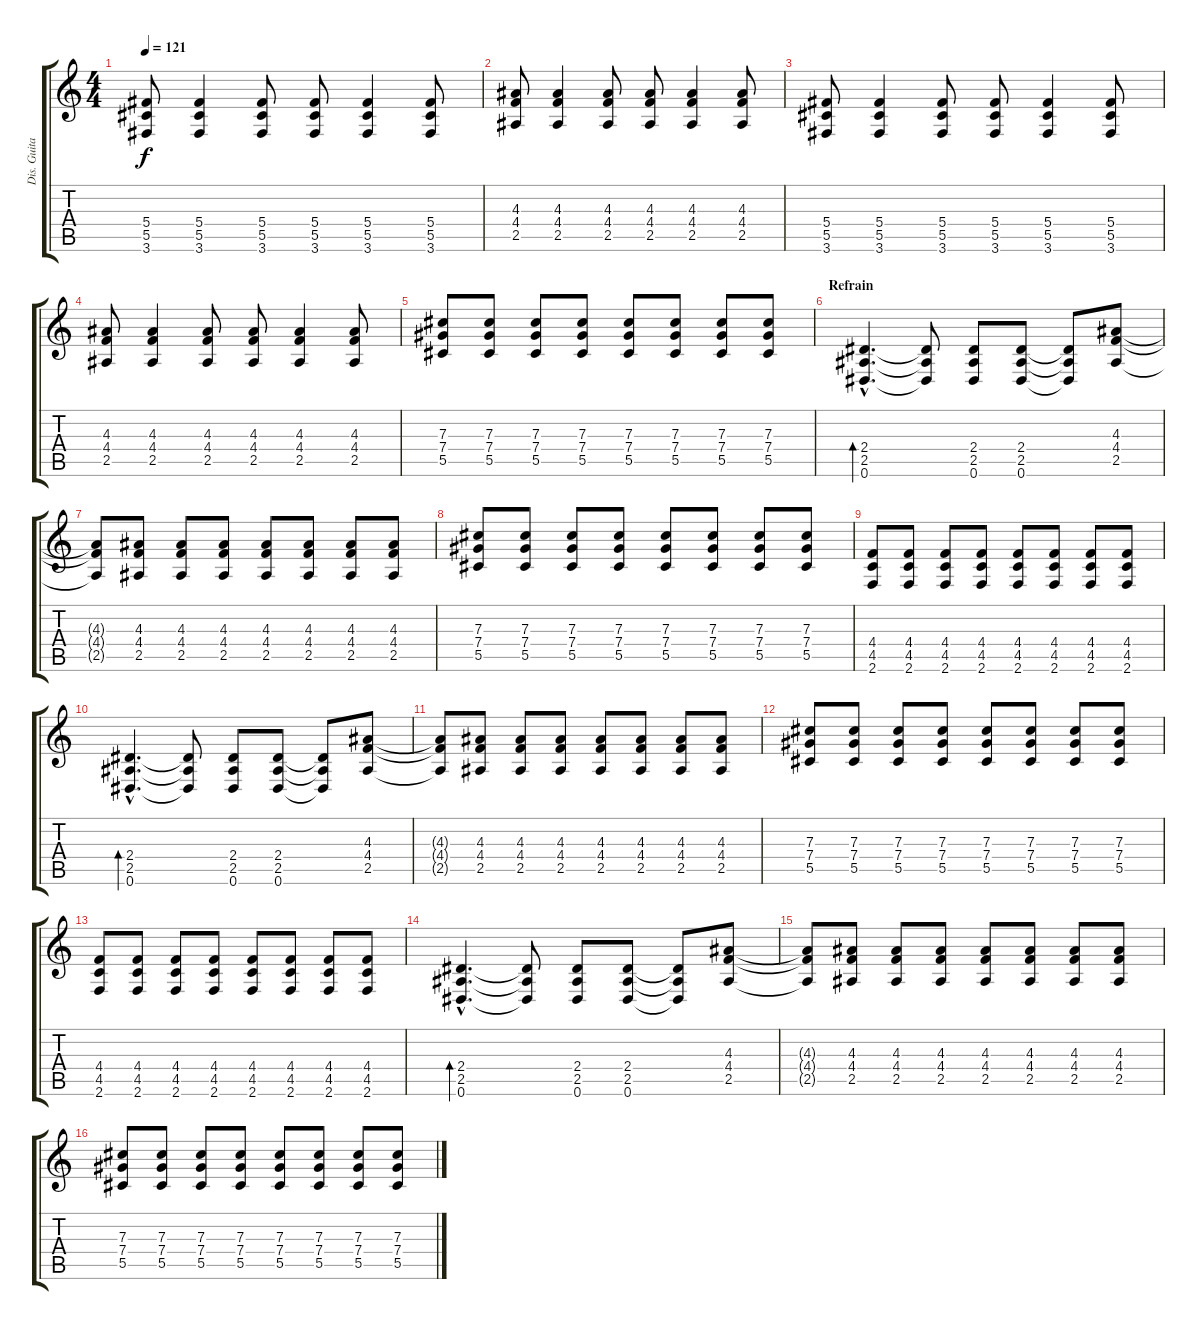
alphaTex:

\track ("Dis. Guitar 1" "Dis. Guita") {instrument distortionguitar}
\staff {score tabs}
\tuning (Eb4 Bb3 Gb3 Db3 Ab2 Eb2) {hide}
\ts (4 4)
\tempo 121
\clef g2
\ks c
(5.4 5.5 3.6).8{dy f} (5.4 5.5 3.6).4 (5.4 5.5 3.6).8 (5.4 5.5 3.6).8 (5.4 5.5 3.6).4 (5.4 5.5 3.6).8 |
(4.3 4.4 2.5).8 (4.3 4.4 2.5).4 (4.3 4.4 2.5).8 (4.3 4.4 2.5).8 (4.3 4.4 2.5).4 (4.3 4.4 2.5).8 |
(5.4 5.5 3.6).8 (5.4 5.5 3.6).4 (5.4 5.5 3.6).8 (5.4 5.5 3.6).8 (5.4 5.5 3.6).4 (5.4 5.5 3.6).8 |
(4.3 4.4 2.5).8{volume 10} (4.3 4.4 2.5).4 (4.3 4.4 2.5).8 (4.3 4.4 2.5).8 (4.3 4.4 2.5).4 (4.3 4.4 2.5).8 |
(7.3 7.4 5.5).8 (7.3 7.4 5.5).8 (7.3 7.4 5.5).8 (7.3 7.4 5.5).8 (7.3 7.4 5.5).8 (7.3 7.4 5.5).8 (7.3 7.4 5.5).8 (7.3 7.4 5.5).8 |
\section ("" "Refrain")
(2.4{hac} 2.5{hac} 0.6{hac}).4{d bd 60} (2.4{t} 2.5{t} 0.6{t}).8 (2.4 2.5 0.6).8 (2.4 2.5 0.6).8 (2.4{t} 2.5{t} 0.6{t}).8 (4.3 4.4 2.5).8 |
(4.3{t} 4.4{t} 2.5{t}).8 (4.3 4.4 2.5).8 (4.3 4.4 2.5).8 (4.3 4.4 2.5).8 (4.3 4.4 2.5).8 (4.3 4.4 2.5).8 (4.3 4.4 2.5).8 (4.3 4.4 2.5).8 |
(7.3 7.4 5.5).8 (7.3 7.4 5.5).8 (7.3 7.4 5.5).8 (7.3 7.4 5.5).8 (7.3 7.4 5.5).8 (7.3 7.4 5.5).8 (7.3 7.4 5.5).8 (7.3 7.4 5.5).8 |
(4.4 4.5 2.6).8 (4.4 4.5 2.6).8 (4.4 4.5 2.6).8 (4.4 4.5 2.6).8 (4.4 4.5 2.6).8 (4.4 4.5 2.6).8 (4.4 4.5 2.6).8 (4.4 4.5 2.6).8 |
(2.4{hac} 2.5{hac} 0.6{hac}).4{d bd 60} (2.4{t} 2.5{t} 0.6{t}).8 (2.4 2.5 0.6).8 (2.4 2.5 0.6).8 (2.4{t} 2.5{t} 0.6{t}).8 (4.3 4.4 2.5).8 |
(4.3{t} 4.4{t} 2.5{t}).8 (4.3 4.4 2.5).8 (4.3 4.4 2.5).8 (4.3 4.4 2.5).8 (4.3 4.4 2.5).8 (4.3 4.4 2.5).8 (4.3 4.4 2.5).8 (4.3 4.4 2.5).8 |
(7.3 7.4 5.5).8 (7.3 7.4 5.5).8 (7.3 7.4 5.5).8 (7.3 7.4 5.5).8 (7.3 7.4 5.5).8 (7.3 7.4 5.5).8 (7.3 7.4 5.5).8 (7.3 7.4 5.5).8 |
(4.4 4.5 2.6).8 (4.4 4.5 2.6).8 (4.4 4.5 2.6).8 (4.4 4.5 2.6).8 (4.4 4.5 2.6).8 (4.4 4.5 2.6).8 (4.4 4.5 2.6).8 (4.4 4.5 2.6).8 |
(2.4{hac} 2.5{hac} 0.6{hac}).4{d bd 60} (2.4{t} 2.5{t} 0.6{t}).8 (2.4 2.5 0.6).8 (2.4 2.5 0.6).8 (2.4{t} 2.5{t} 0.6{t}).8 (4.3 4.4 2.5).8 |
(4.3{t} 4.4{t} 2.5{t}).8 (4.3 4.4 2.5).8 (4.3 4.4 2.5).8 (4.3 4.4 2.5).8 (4.3 4.4 2.5).8 (4.3 4.4 2.5).8 (4.3 4.4 2.5).8 (4.3 4.4 2.5).8 |
(7.3 7.4 5.5).8 (7.3 7.4 5.5).8 (7.3 7.4 5.5).8 (7.3 7.4 5.5).8 (7.3 7.4 5.5).8 (7.3 7.4 5.5).8 (7.3 7.4 5.5).8 (7.3 7.4 5.5).8
